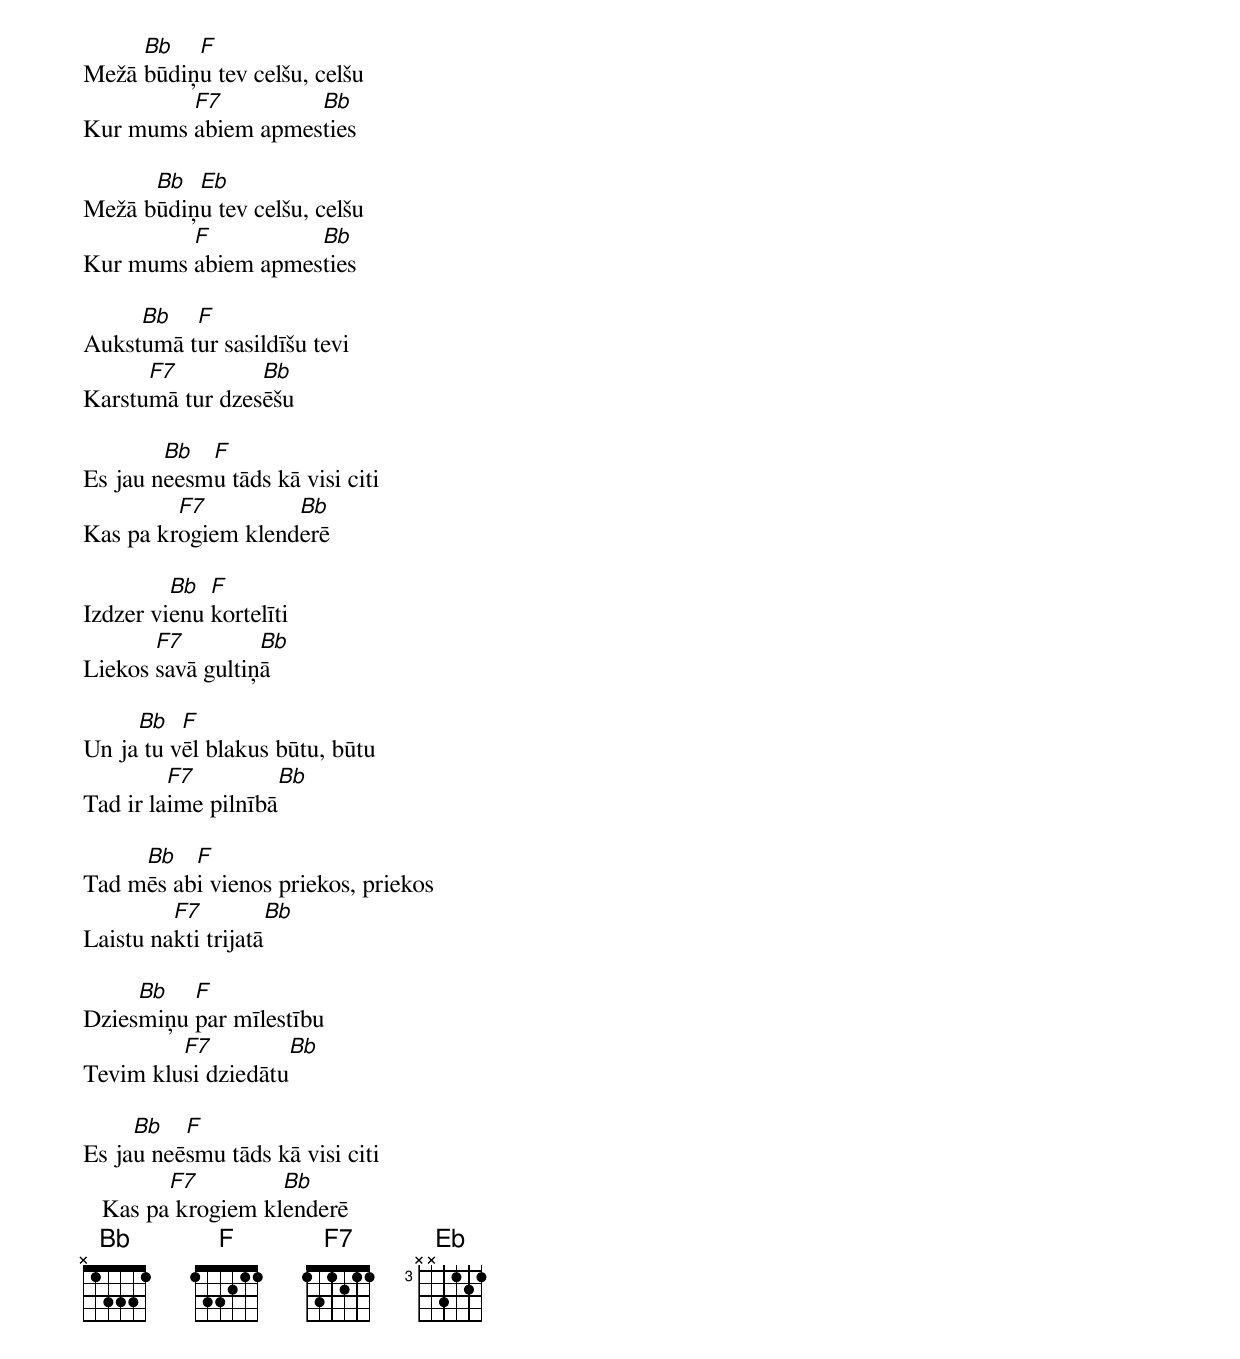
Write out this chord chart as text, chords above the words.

     Bb   F
Mežā būdiņu tev celšu, celšu
         F7         Bb
Kur mums abiem apmesties

      Bb  Eb
Mežā būdiņu tev celšu, celšu
         F          Bb
Kur mums abiem apmesties

     Bb   F
Aukstumā tur sasildīšu tevi
      F7         Bb
Karstumā tur dzesēšu

        Bb  F
Es jau neesmu tāds kā visi citi
         F7         Bb
Kas pa krogiem klenderē

         Bb  F
Izdzer vienu kortelīti
       F7         Bb
Liekos savā gultiņā

     Bb   F
Un ja tu vēl blakus būtu, būtu
         F7         Bb
Tad ir laime pilnībā

     Bb   F
Tad mēs abi vienos priekos, priekos
         F7         Bb
Laistu nakti trijatā

     Bb   F
Dziesmiņu par mīlestību
         F7         Bb
Tevim klusi dziedātu

     Bb   F
Es jau neēsmu tāds kā visi citi
         F7         Bb
   Kas pa krogiem klenderē
